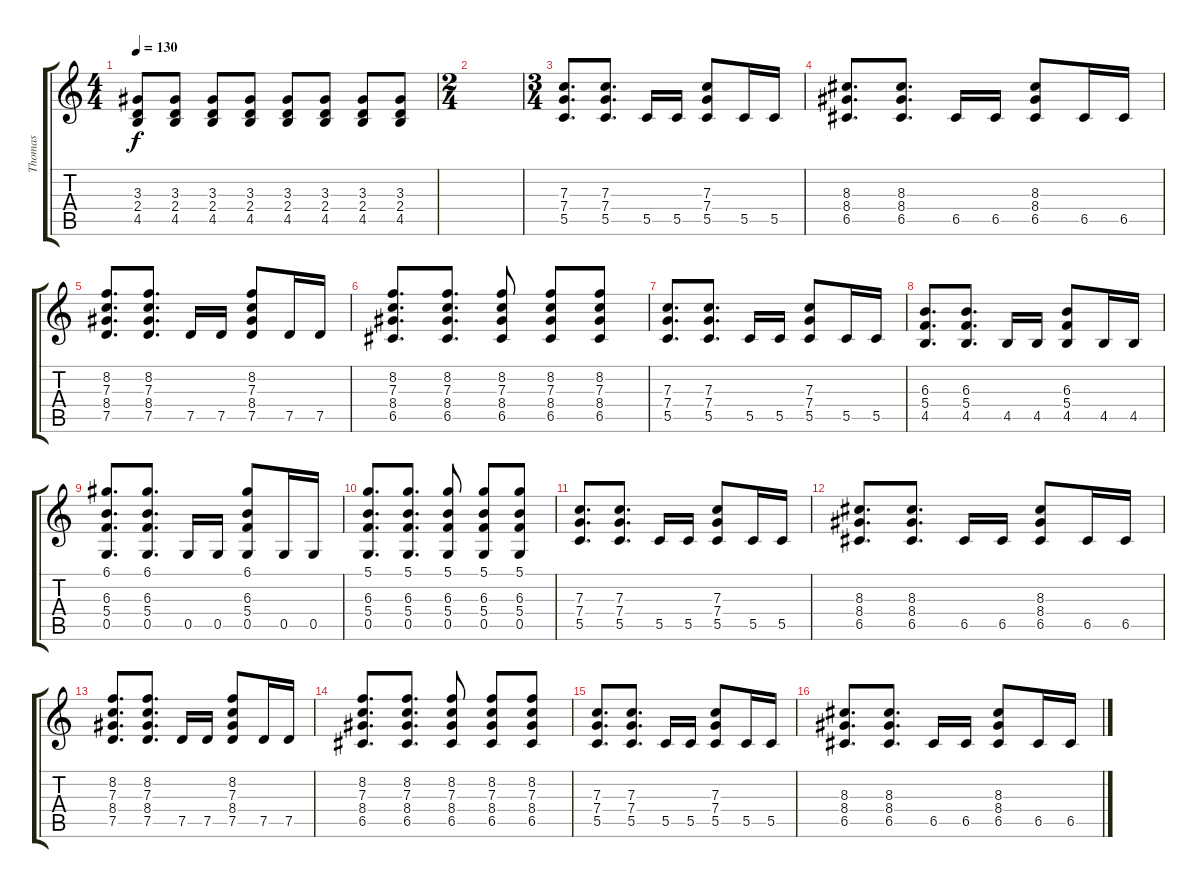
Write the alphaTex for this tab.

\track ("Thomas" "Thomas") {instrument overdrivenguitar}
\staff {score tabs}
\tuning (D4 A3 F3 C3 G2 C2) {hide}
\ts (4 4)
\tempo 130
\clef g2
\ks c
(3.3 2.4 4.5).8{dy f} (3.3 2.4 4.5).8 (3.3 2.4 4.5).8 (3.3 2.4 4.5).8 (3.3 2.4 4.5).8 (3.3 2.4 4.5).8 (3.3 2.4 4.5).8 (3.3 2.4 4.5).8 |
\ts (2 4)
|
\ts (3 4)
(7.3 7.4 5.5).8{d} (7.3 7.4 5.5).8{d} 5.5.16 5.5.16 (7.3 7.4 5.5).8 5.5.16 5.5.16 |
(8.3 8.4 6.5).8{d} (8.3 8.4 6.5).8{d} 6.5.16 6.5.16 (8.3 8.4 6.5).8 6.5.16 6.5.16 |
(8.2 7.3 8.4 7.5).8{d} (8.2 7.3 8.4 7.5).8{d} 7.5.16 7.5.16 (8.2 7.3 8.4 7.5).8 7.5.16 7.5.16 |
(8.2 7.3 8.4 6.5).8{d} (8.2 7.3 8.4 6.5).8{d} (8.2 7.3 8.4 6.5).8 (8.2 7.3 8.4 6.5).8 (8.2 7.3 8.4 6.5).8 |
(7.3 7.4 5.5).8{d} (7.3 7.4 5.5).8{d} 5.5.16 5.5.16 (7.3 7.4 5.5).8 5.5.16 5.5.16 |
(6.3 5.4 4.5).8{d} (6.3 5.4 4.5).8{d} 4.5.16 4.5.16 (6.3 5.4 4.5).8 4.5.16 4.5.16 |
(6.1 6.3 5.4 0.5).8{d} (6.1 6.3 5.4 0.5).8{d} 0.5.16 0.5.16 (6.1 6.3 5.4 0.5).8 0.5.16 0.5.16 |
(5.1 6.3 5.4 0.5).8{d} (5.1 6.3 5.4 0.5).8{d} (5.1 6.3 5.4 0.5).8 (5.1 6.3 5.4 0.5).8 (5.1 6.3 5.4 0.5).8 |
(7.3 7.4 5.5).8{d} (7.3 7.4 5.5).8{d} 5.5.16 5.5.16 (7.3 7.4 5.5).8 5.5.16 5.5.16 |
(8.3 8.4 6.5).8{d} (8.3 8.4 6.5).8{d} 6.5.16 6.5.16 (8.3 8.4 6.5).8 6.5.16 6.5.16 |
(8.2 7.3 8.4 7.5).8{d} (8.2 7.3 8.4 7.5).8{d} 7.5.16 7.5.16 (8.2 7.3 8.4 7.5).8 7.5.16 7.5.16 |
(8.2 7.3 8.4 6.5).8{d} (8.2 7.3 8.4 6.5).8{d} (8.2 7.3 8.4 6.5).8 (8.2 7.3 8.4 6.5).8 (8.2 7.3 8.4 6.5).8 |
(7.3 7.4 5.5).8{d} (7.3 7.4 5.5).8{d} 5.5.16 5.5.16 (7.3 7.4 5.5).8 5.5.16 5.5.16 |
(8.3 8.4 6.5).8{d} (8.3 8.4 6.5).8{d} 6.5.16 6.5.16 (8.3 8.4 6.5).8 6.5.16 6.5.16
